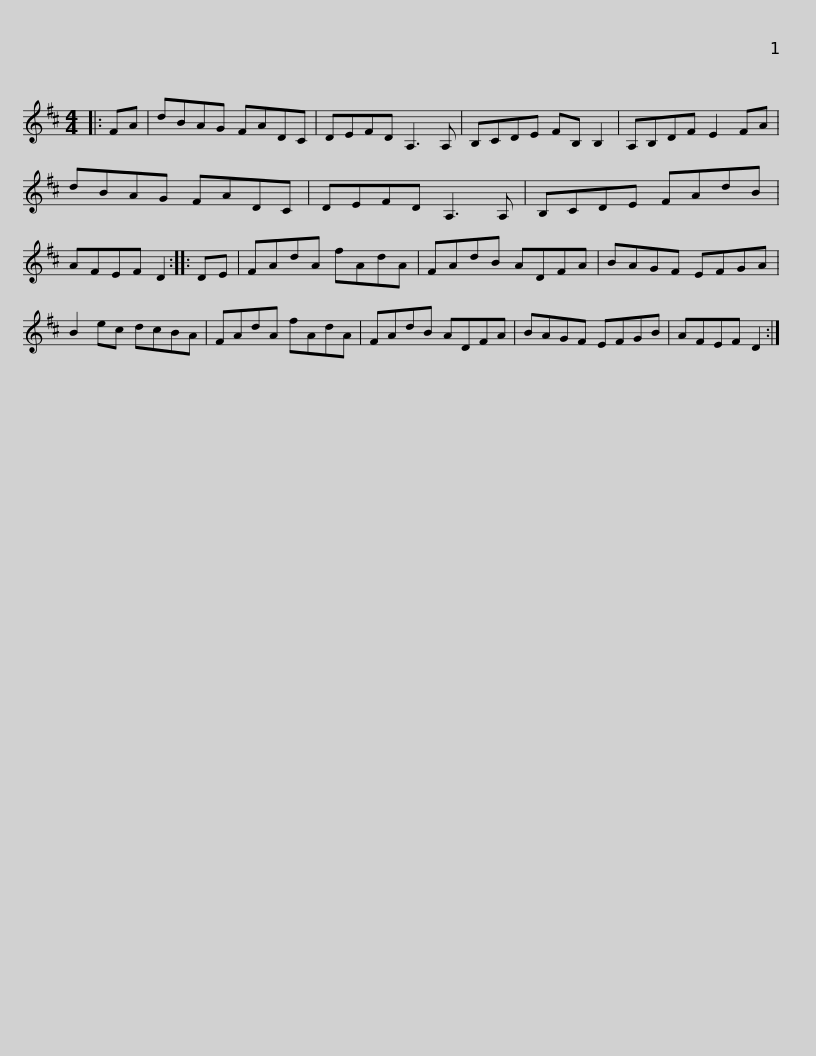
X:1
L:1/8
M:4/4
I:linebreak $
K:D
V:1 treble
V:1
|: FA | dBAG FADC | DEFD A,3 A, | B,CDE FB, B,2 | A,B,DF E2 FA | %5
 dBAG FADC |$ DEFD A,3 A, | B,CDE FAdB | AFEF D2 :: DE | %10
 FAdA fAdA | FAdB ADFA |$ BAGF EFGA | B2 ec dcBA | FAdA fAdA | %15
 FAdB ADFA | BAGF EFGB | AFEF D2 :| %18
